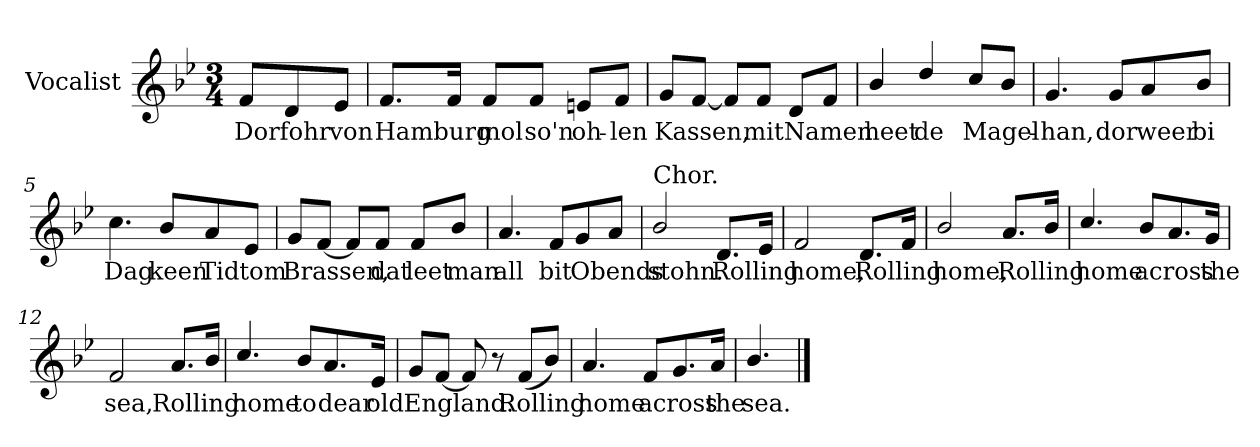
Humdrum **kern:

**kern	**text
*part1	*part1
*staff1	*staff1
*I"Vocalist	*
*k[b-e-]	*
*B-:	*
*M3/4	*
=	=
8fL	Dor
8d	fohr
8e-J	von
=1	=1
8.fL	Hamburg
16fJk	.
8fL	mol
8fJ	so'n
8enL	oh-
8fJ	-len
=2	=2
8gL	Kassen,
[8fJ	.
8fL]	.
8fJ	mit
8dL	Namen
8fJ	.
=3	=3
4b-/	heet
4dd/	de
8cc/L	Magel-
8b-J	.
=4	=4
4.g	-han,
8gL	dor
8a	weer
8b-J	bi
=5	=5
4.cc	Dag
8b-L	keen
8a	Tid
8e-J	tom
=6	=6
8gL	Brassen,
[8fJ	.
8fL]	.
8fJ	dat
8fL	leet
8b-J	man
=7	=7
4.a	all
8fL	bit
8g	Obends
8aJ	.
=8	=8
!LO:TX:a:t=Chor.	!
2b-/	stohn.
8.dL	Rolling
16e-Jk	.
=9	=9
2f	home,
8.dL	Rolling
16fJk	.
=10	=10
2b-/	home,
8.aL	Rolling
16b-Jk	.
=11	=11
4.cc/	home
8b-L	across
8.a	.
16gJk	the
=12	=12
2f	sea,
8.aL	Rolling
16b-Jk	.
=13	=13
4.cc/	home
8b-L	to
8.a	dear
16e-Jk	old
=14	=14
8gL	England.
[8fJ	.
8f]	.
8r	.
(8fL	Rolling
8b-J)	.
=15	=15
4.a	home
8fL	across
8.g	.
16aJk	the
=16	=16
4.b-/	sea.
==	==
*-	*-
